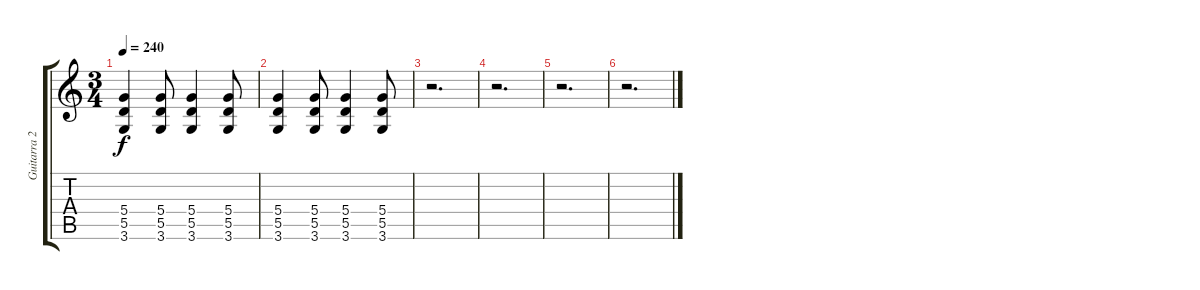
\track ("Guitarra 2 - Erik" "Guitarra 2") {instrument overdrivenguitar}
\staff {score tabs}
\tuning (E4 B3 G3 D3 A2 E2) {hide}
\ts (3 4)
\tempo 240
\clef g2
\ks c
(5.4 5.5 3.6).4{dy f} (5.4 5.5 3.6).8 (5.4 5.5 3.6).4 (5.4 5.5 3.6).8 |
(5.4 5.5 3.6).4 (5.4 5.5 3.6).8 (5.4 5.5 3.6).4 (5.4 5.5 3.6).8 |
r.2{d} |
r.2{d} |
r.2{d} |
r.2{d}
